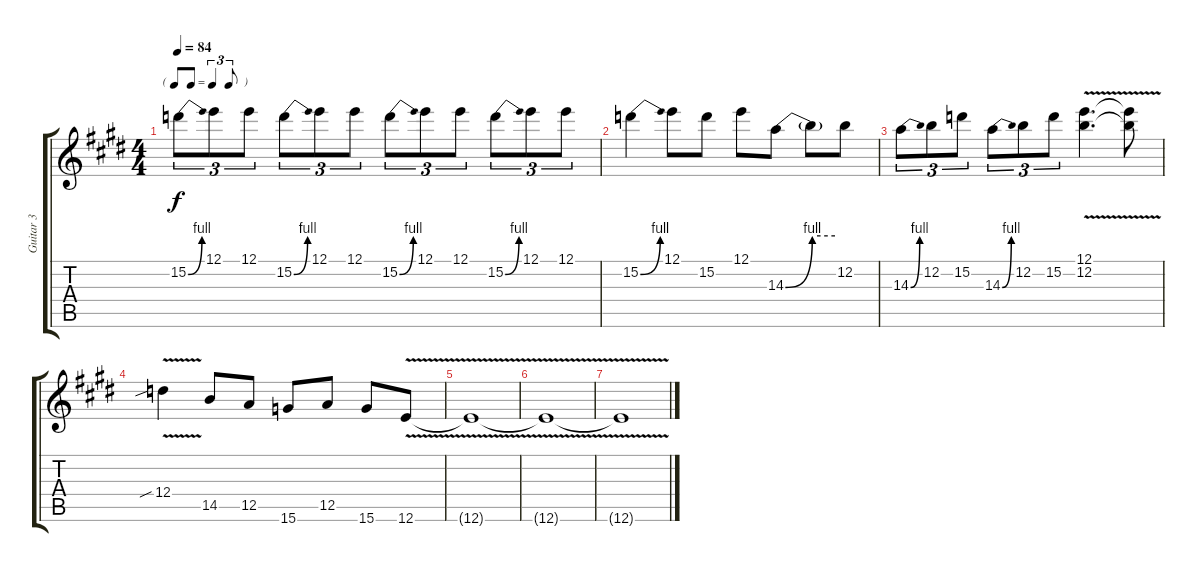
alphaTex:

\track ("Guitar 3" "Guitar 3") {instrument electricguitarclean}
\staff {score tabs}
\tuning (E4 B3 G3 D3 A2 E2) {hide}
\ts (4 4)
\tf triplet8th
\tempo 84
\clef g2
\ks e
15.2{be (bend 0 0 60 4)}.8{tu (3 2) dy f} 12.1.8{tu (3 2)} 12.1.8{tu (3 2)} 15.2{be (bend 0 0 60 4)}.8{tu (3 2)} 12.1.8{tu (3 2)} 12.1.8{tu (3 2)} 15.2{be (bend 0 0 60 4)}.8{tu (3 2)} 12.1.8{tu (3 2)} 12.1.8{tu (3 2)} 15.2{be (bend 0 0 60 4)}.8{tu (3 2)} 12.1.8{tu (3 2)} 12.1.8{tu (3 2)} |
15.2{be (bend 0 0 60 4)}.4 12.1.8 15.2.8 12.1.8 14.3{be (bend 0 0 60 4)}.8 14.3{be (hold 0 4 60 4) t}.8 12.2.8 |
14.3{be (bend 0 0 60 4)}.8{tu (3 2)} 12.2.8{tu (3 2)} 15.2.8{tu (3 2)} 14.3{be (bend 0 0 60 4)}.8{tu (3 2)} 12.2.8{tu (3 2)} 15.2.8{tu (3 2)} (12.1{v} 12.2{v}).4{d} (12.1{v t} 12.2{v t}).8 |
12.4{v sib}.4 14.5.8 12.5.8 15.6.8 12.5.8 15.6.8 12.6{v}.8 |
12.6{v t}.1 |
12.6{v t}.1 |
12.6{v t}.1
